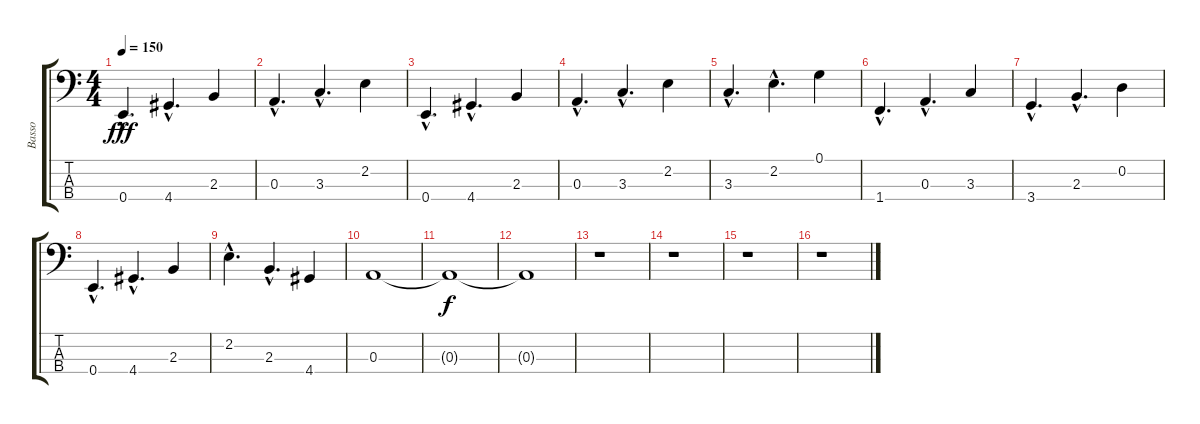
\track ("Basso" "Basso") {instrument electricbasspick}
\staff {score tabs}
\tuning (G2 D2 A1 E1) {hide}
\ts (4 4)
\tempo 150
\clef f4
\ks c
0.4{hac}.4{d dy fff volume 7} 4.4{hac}.4{d volume 6} 2.3.4{volume 6} |
0.3{hac}.4{d volume 6} 3.3{hac}.4{d volume 5} 2.2.4{volume 5} |
0.4{hac}.4{d volume 4} 4.4{hac}.4{d volume 4} 2.3.4{volume 4} |
0.3{hac}.4{d volume 4} 3.3{hac}.4{d volume 4} 2.2.4{volume 3} |
3.3{hac}.4{d volume 3} 2.2{hac}.4{d volume 2} 0.1.4{volume 2} |
1.4{hac}.4{d volume 2} 0.3{hac}.4{d volume 2} 3.3.4{volume 1} |
3.4{hac}.4{d volume 2} 2.3{hac}.4{d volume 1} 0.2.4{volume 0} |
0.4{hac}.4{d volume 0} 4.4{hac}.4{d volume 1} 2.3.4{volume 0} |
2.2{hac}.4{d volume 0} 2.3{hac}.4{d} 4.4.4 |
0.3.1 |
0.3{t}.1{dy f} |
0.3{t}.1 |
r.1 |
r.1 |
r.1 |
r.1
